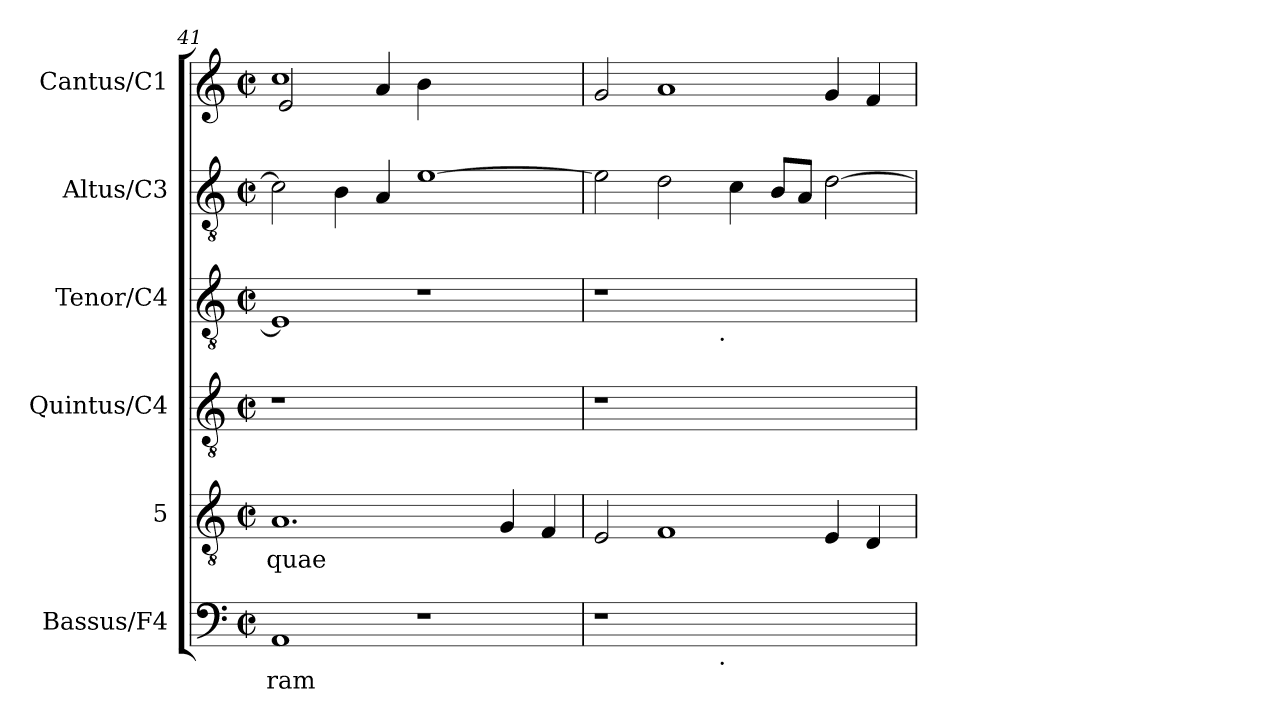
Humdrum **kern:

**kern	**text	**kern	**text	**kern	**kern	**text	**kern	**text	**kern	**text
*part6	*part6	*part5	*part5	*part4	*part3	*part3	*part2	*part2	*part1	*part1
*staff6	*staff6	*staff5	*staff5	*staff4	*staff3	*staff3	*staff2	*staff2	*staff1	*staff1
*I"Bassus/F4	*	*I"5	*	*I"Quintus/C4	*I"Tenor/C4	*	*I"Altus/C3	*	*I"Cantus/C1	*
*I'B	*	*	*	*	*I'T	*	*I'A	*	*I'C	*
!!LO:PB:g=z
*clefF4	*	*clefGv2	*	*clefGv2	*clefGv2	*	*clefGv2	*	*clefG2	*
*k[]	*	*k[]	*	*k[]	*k[]	*	*k[]	*	*k[]	*
*C:	*	*C:	*	*C:	*C:	*	*C:	*	*C:	*
*M2/2	*	*M2/2	*	*M2/2	*M2/2	*	*M2/2	*	*M2/2	*
*met(c|)	*	*met(c|)	*	*met(c|)	*met(c|)	*	*met(c|)	*	*met(c|)	*
=41	=41	=41	=41	=41	=41	=41	=41	=41	=41	=41
!	!LO:LY:b:cj	!	!LO:LY:b:cj	!	!	!LO:LY:b:cj	!	!LO:LY:b:cj	!	!LO:LY:b:cj
*	*	*	*	*	*	*	*	*	*^	*
1AA	-ram	1.A	quae-	1r	1E]	.	2c\]	--	1cc	2e/	--
!	!	!	!	!	!	!	!	!LO:LY:b:cj	!	!	!
.	.	.	.	.	.	.	4B\	--	.	4ryy	.
!	!	!	!	!	!	!	!	!LO:LY:b:cj	!	!	!LO:LY:b:cj
.	.	.	.	.	.	.	4A/	--	.	4a/	--
!	!	!	!	!	!	!	!	!LO:LY:b:cj	!	!	!
1r	.	.	.	1ryy	1r	.	[>1e	--	4b\	2.ryy	.
.	.	.	.	.	.	.	.	.	2.ryy	.	.
!	!	!	!LO:LY:b:cj	!	!	!	!	!	!	!	!
.	.	4G/	--	.	.	.	.	.	.	.	.
!	!	!	!LO:LY:b:cj	!	!	!	!	!	!	!	!
.	.	4F/	--	.	.	.	.	.	.	4ryy	.
=42	=42	=42	=42	=42	=42	=42	=42	=42	=42	=42	=42
!	!	!	!LO:LY:b:cj	!	!	!	!	!LO:LY:b:cj	!	!	!LO:LY:b:cj
*^	*	*	*	*	*^	*	*	*	*v	*v	*
1r	2ryy	.	2E/	--	1r	1r	2ryy	.	2e\]	--	2g/	--
!	!	!	!	!LO:LY:b:cj	!	!	!	!	!	!LO:LY:b:cj	!	!LO:LY:b:cj
.	4...ryy	.	1F	--	.	.	4...ryy	.	2d\	--	1a	--
!	!	!	!	!	!	!	!LO:TX:b:t=.	!	!	!	!	!
!	!LO:TX:b:t=.	!	!	!	!	!	!	!	!	!	!	!
.	1ryy	.	.	.	.	.	1ryy	.	.	.	.	.
!	!	!	!	!	!	!	!	!	!	!LO:LY:b:cj	!	!
1ryy	.	.	.	.	1ryy	1ryy	.	.	4c\	--	.	.
!	!	!	!	!	!	!	!	!	!	!LO:LY:b:cj	!	!
.	.	.	.	.	.	.	.	.	8B/L	--	.	.
!	!	!	!	!	!	!	!	!	!	!LO:LY:b:cj	!	!
.	.	.	.	.	.	.	.	.	8A/J	--	.	.
!	!	!	!	!LO:LY:b:cj	!	!	!	!	!	!LO:LY:b:cj	!	!LO:LY:b:cj
.	.	.	4E/	--	.	.	.	.	[>2d\	--	4g/	--
!	!	!	!	!LO:LY:b:cj	!	!	!	!	!	!	!	!LO:LY:b:cj
.	.	.	4D/	--	.	.	.	.	.	.	4f/	--
.	32ryy	.	.	.	.	.	32ryy	.	.	.	.	.
*v	*v	*	*	*	*	*v	*v	*	*	*	*	*
=	=	=	=	=	=	=	=	=	=	=
*-	*-	*-	*-	*-	*-	*-	*-	*-	*-	*-
